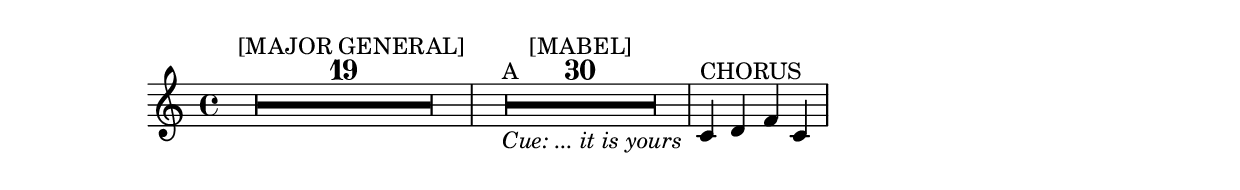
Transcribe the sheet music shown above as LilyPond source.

%% DO NOT EDIT this file manually; it is automatically
%% generated from Documentation/snippets/new
%% Make any changes in Documentation/snippets/new/
%% and then run scripts/auxiliar/makelsr.py
%%
%% This file is in the public domain.
%% Note: this file works from version 2.19.20

\version "2.19.20"

\header {
  lsrtags = "rhythms, text"

  texidoc = "
Markups attached to a multi-measure rest will be centered above or
below it.  Long markups attached to multi-measure rests do not cause
the measure to expand.  To expand a multi-measure rest to fit the
markup, use an empty chord with an attached markup before the
multi-measure rest.

Text attached to a spacer rest in this way is left-aligned to the
position where the note would be placed in the measure, but if the
measure length is determined by the length of the text, the text will
appear to be centered.

"
  doctitle = "Multi-measure rest markup"
} % begin verbatim


\relative c' {
  \compressMMRests {
    \textLengthOn
    <>^\markup { [MAJOR GENERAL] }
    R1*19
    <>_\markup { \italic { Cue: ... it is yours } }
    <>^\markup { A }
    R1*30^\markup { [MABEL] }
    \textLengthOff
    c4^\markup { CHORUS } d f c
  }
}
